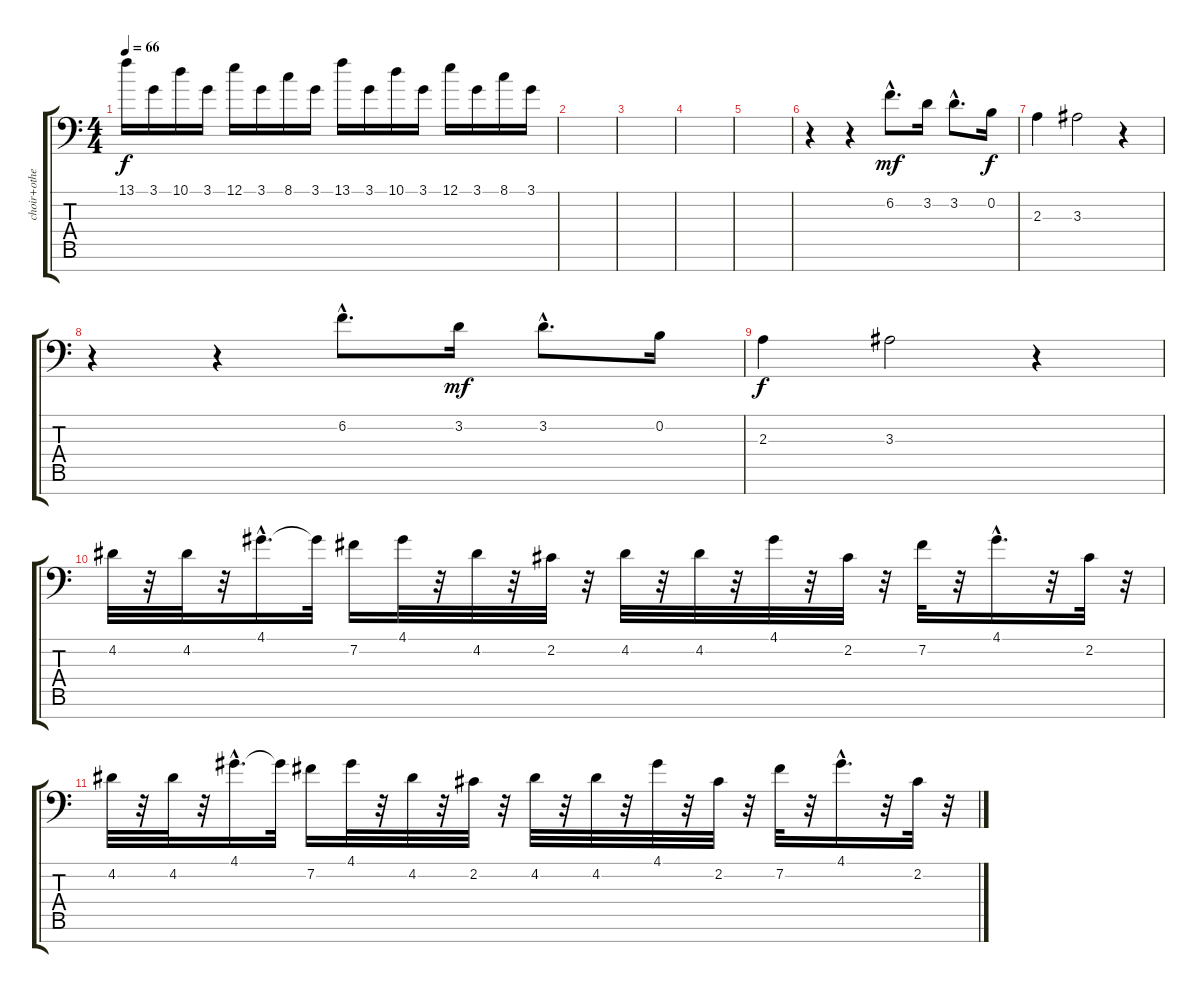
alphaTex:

\track ("choir+other instruments" "choir+othe") {instrument stringensemble1}
\staff {score tabs}
\tuning (E4 B3 G3 D3 A2 E2 C-1) {hide}
\ts (4 4)
\tempo 66
\clef f4
\ks c
13.1.16{dy f} 3.1.16 10.1.16 3.1.16 12.1.16 3.1.16 8.1.16 3.1.16 13.1.16 3.1.16 10.1.16 3.1.16 12.1.16 3.1.16 8.1.16 3.1.16 |
|
|
|
|
r.4{volume 13 instrument choiraahs} r.4 6.2{hac}.8{d dy mf} 3.2.16 3.2{hac}.8{d} 0.2.16{dy f} |
2.3.4 3.3.2 r.4 |
r.4 r.4 6.2{hac}.8{d} 3.2.16{dy mf} 3.2{hac}.8{d} 0.2.16 |
2.3.4{dy f} 3.3.2 r.4 |
4.2.32{volume 7 balance 0 instrument stringensemble1} r.32 4.2.32 r.32 4.1{hac}.16{d} 4.1{t}.32 7.2.16 4.1.32 r.32 4.2.32 r.32 2.2.32 r.32 4.2.32 r.32 4.2.32 r.32 4.1.32 r.32 2.2.32 r.32 7.2.32 r.32 4.1{hac}.16{d} r.32 2.2.32 r.32 |
4.2.32 r.32 4.2.32 r.32 4.1{hac}.16{d} 4.1{t}.32 7.2.16 4.1.32 r.32 4.2.32 r.32 2.2.32 r.32 4.2.32{volume 4} r.32 4.2.32 r.32 4.1.32 r.32 2.2.32 r.32 7.2.32 r.32 4.1{hac}.16{d} r.32 2.2.32 r.32
